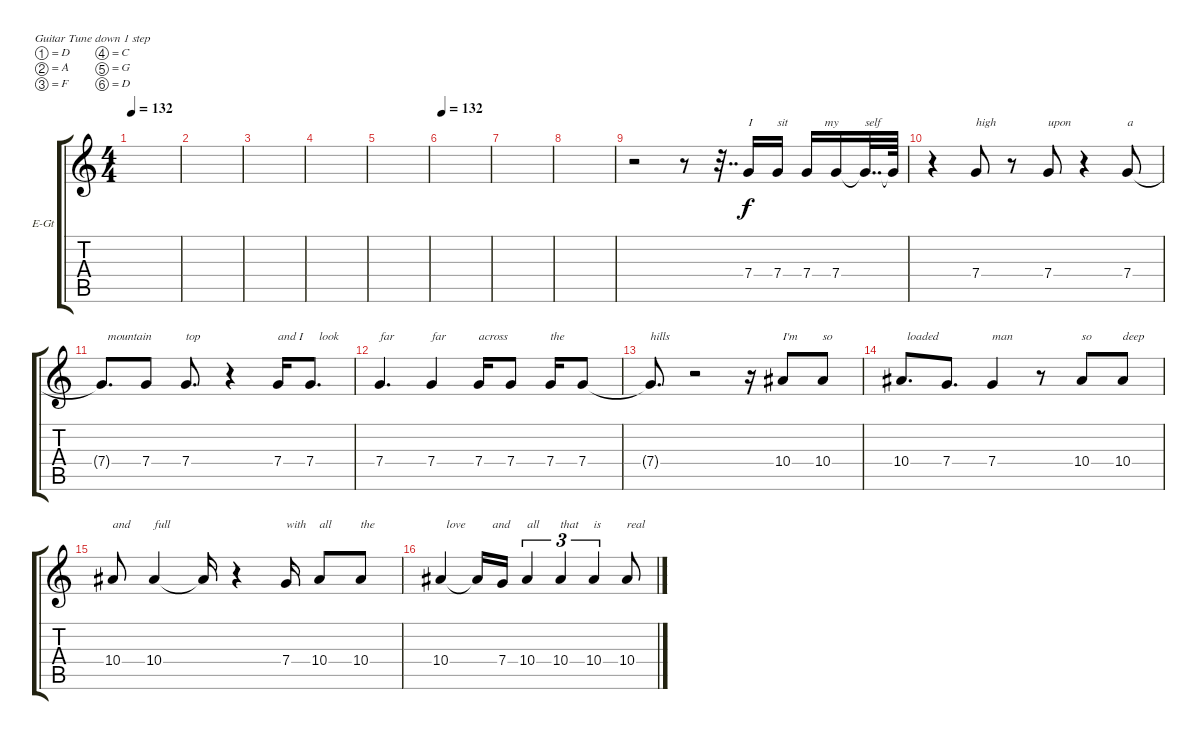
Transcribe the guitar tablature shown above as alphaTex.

\defaultSystemsLayout 4
\bracketExtendMode groupsimilarinstruments
\firstSystemTrackNameOrientation horizontal
\otherSystemsTrackNameOrientation horizontal
\track ("Voice" "E-Gt") {instrument overdrivenguitar}
\staff {score tabs}
\tuning (D4 A3 F3 C3 G2 D2)
\ts (4 4)
\tempo 132
\clef g2
\scale
0.333333
\ks c
|
\scale
0.333333 |
\scale
0.333333 |
\scale
0.333333 |
\scale
0.333333 |
\tempo 132
\scale
0.333333 |
\scale
0.333333 |
\scale
0.333333 |
\scale
0.333333 r.2 r.8 r.32{dd} 7.4.16{txt "I"} 7.4.16{txt "sit"} 7.4.16{txt "      my"} 7.4.16 7.4{t}.32{dd txt "self"} 7.4{t}.64 |
\scale
0.333333 r.4 7.4.8{txt "high"} r.8 7.4.8{txt "upon"} r.4 7.4.8{txt "a"} |
\scale
0.333333 7.4{t}.8{d txt "  mountain"} 7.4.8 7.4.8{d txt "top"} r.4 7.4.16{txt "and I"} 7.4.8{d txt "   look"} |
\scale
0.333333 7.4.4{d txt "far"} 7.4.4{txt "far"} 7.4.16{txt "across"} 7.4.8 7.4.16{txt "the"} 7.4.8 |
\scale
0.333333 7.4{t}.8{d txt "hills"} r.2 r.16 10.4.8{txt "I'm"} 10.4.8{txt "so"} |
\scale
0.333333 10.4.8{d txt "  loaded"} 7.4.8{d} 7.4.4{txt "man"} r.8 10.4.8{txt "so"} 10.4.8{txt "deep"} |
\scale
0.333333 10.4.8{txt "and"} 10.4.4{txt "full"} 10.4{t}.16 r.4 7.4.16{txt "with"} 10.4.8{txt "all"} 10.4.8{txt "the"} |
\scale
0.333333 10.4.4{txt "  love"} 10.4{t}.16{txt "     and"} 7.4.16 10.4.4{tu (3 2) txt "all"} 10.4.4{tu (3 2) txt "that"} 10.4.4{tu (3 2) txt "is"} 10.4.8{txt "real"}
